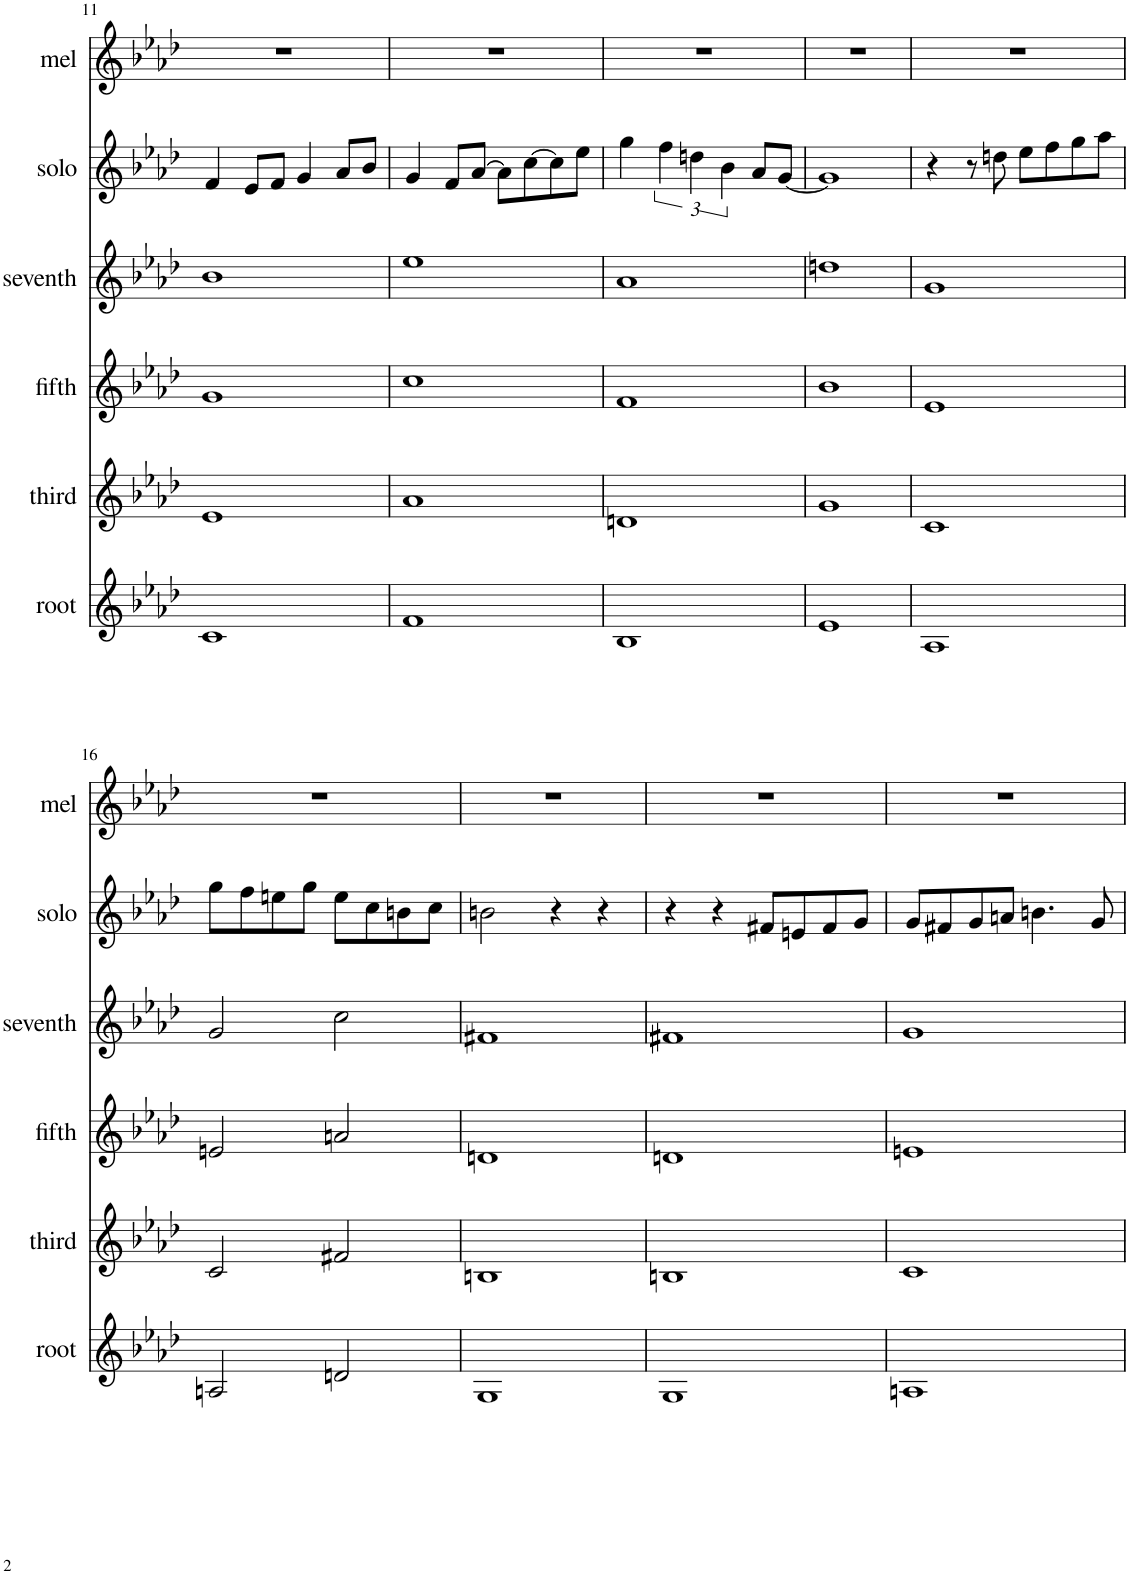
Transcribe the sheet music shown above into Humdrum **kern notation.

**kern	**kern	**kern	**kern	**kern	**kern
*part6	*part5	*part4	*part3	*part2	*part1
*staff6	*staff5	*staff4	*staff3	*staff2	*staff1
*I"root	*I"third	*I"fifth	*I"seventh	*I"solo	*I"mel
*I'root	*I'third	*I'fifth	*I'seventh	*I'solo	*I'mel
!!LO:PB:g=z
*clefG2	*clefG2	*clefG2	*clefG2	*clefG2	*clefG2
*k[b-e-a-d-]	*k[b-e-a-d-]	*k[b-e-a-d-]	*k[b-e-a-d-]	*k[b-e-a-d-]	*k[b-e-a-d-]
*M4/4	*M4/4	*M4/4	*M4/4	*M4/4	*M4/4
=11	=11	=11	=11	=11	=11
1c	1e-	1g	1b-	4f/	1r
.	.	.	.	8e-/L	.
.	.	.	.	8f/J	.
.	.	.	.	4g/	.
.	.	.	.	8a-/L	.
.	.	.	.	8b-/J	.
=12	=12	=12	=12	=12	=12
1f	1a-	1cc	1ee-	4g/	1r
.	.	.	.	8f/L	.
.	.	.	.	[8a-/J	.
.	.	.	.	8a-\L]	.
.	.	.	.	[8cc\	.
.	.	.	.	8cc\]	.
.	.	.	.	8ee-\J	.
=13	=13	=13	=13	=13	=13
1B-	1dn	1f	1a-	4gg\	1r
.	.	.	.	6ff\	.
.	.	.	.	6ddn\	.
.	.	.	.	6b-\	.
.	.	.	.	8a-/L	.
.	.	.	.	[8g/J	.
=14	=14	=14	=14	=14	=14
1e-	1g	1b-	1ddn	1g]	1r
=15	=15	=15	=15	=15	=15
1A-	1c	1e-	1g	4r	1r
.	.	.	.	8r	.
.	.	.	.	8ddn\	.
.	.	.	.	8ee-\L	.
.	.	.	.	8ff\	.
.	.	.	.	8gg\	.
.	.	.	.	8aa-\J	.
!!LO:LB:g=z
=16	=16	=16	=16	=16	=16
2An/	2c/	2en/	2g/	8gg\L	1r
.	.	.	.	8ff\	.
.	.	.	.	8een\	.
.	.	.	.	8gg\J	.
2dn/	2f#X/	2an/	2cc\	8ee\L	.
.	.	.	.	8cc\	.
.	.	.	.	8bn\	.
.	.	.	.	8cc\J	.
=17	=17	=17	=17	=17	=17
1G	1Bn	1dn	1f#X	2bn\	1r
.	.	.	.	4r	.
.	.	.	.	4r	.
=18	=18	=18	=18	=18	=18
1G	1Bn	1dn	1f#X	4r	1r
.	.	.	.	4r	.
.	.	.	.	8f#X/L	.
.	.	.	.	8en/	.
.	.	.	.	8f#/	.
.	.	.	.	8g/J	.
=19	=19	=19	=19	=19	=19
1An	1c	1en	1g	8g/L	1r
.	.	.	.	8f#X/	.
.	.	.	.	8g/	.
.	.	.	.	8an/J	.
.	.	.	.	4.bn\	.
.	.	.	.	8g/	.
=	=	=	=	=	=
*-	*-	*-	*-	*-	*-
